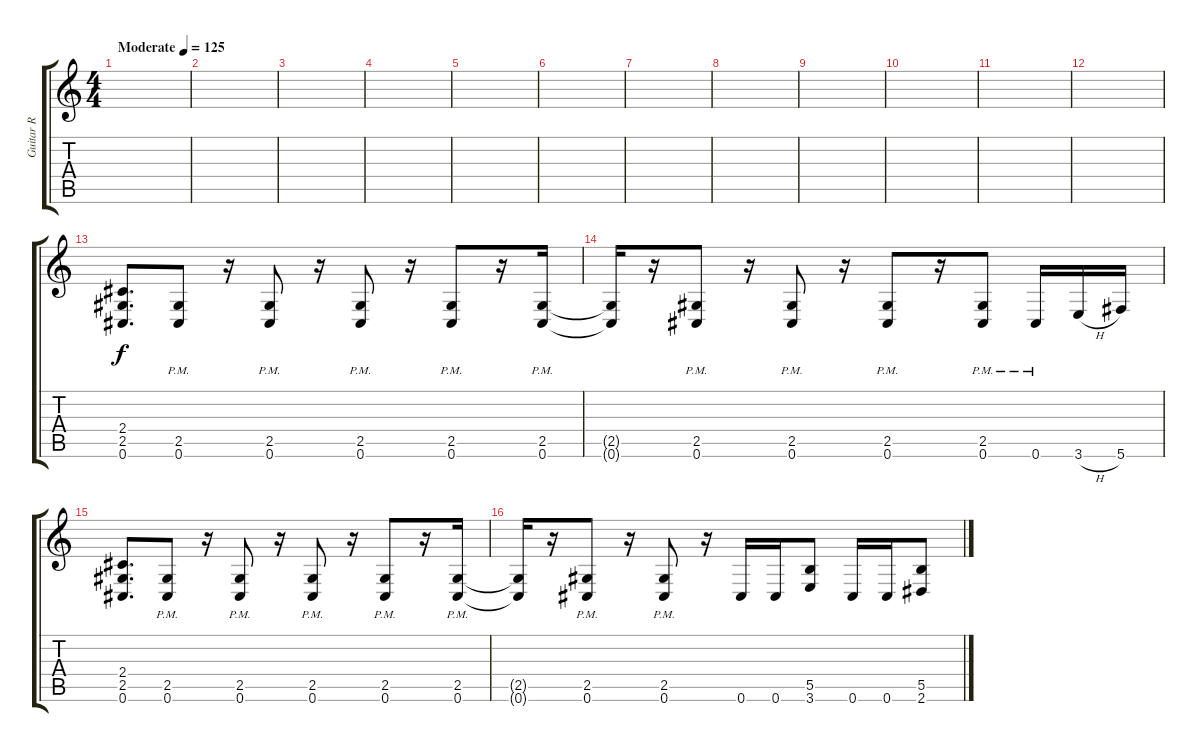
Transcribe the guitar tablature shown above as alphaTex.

\track ("Guitar R" "Guitar R") {instrument distortionguitar}
\staff {score tabs}
\tuning (Db4 Ab3 E3 B2 Gb2 Db2) {hide}
\ts (4 4)
\tempo (125 "Moderate")
\clef g2
\ks c
|
|
|
|
|
|
|
|
|
|
|
|
(2.4 2.5 0.6).8{d} (2.5{pm} 0.6{pm}).8 r.16 (2.5{pm} 0.6{pm}).8 r.16 (2.5{pm} 0.6{pm}).8 r.16 (2.5{pm} 0.6{pm}).8 r.16 (2.5{pm} 0.6{pm}).16 |
(2.5{t} 0.6{t}).16 r.16 (2.5{pm} 0.6{pm}).8 r.16 (2.5{pm} 0.6{pm}).8 r.16 (2.5{pm} 0.6{pm}).8 r.16 (2.5{pm} 0.6{pm}).8 0.6{pm}.16 3.6{h}.16 5.6.16 |
(2.4 2.5 0.6).8{d} (2.5{pm} 0.6{pm}).8 r.16 (2.5{pm} 0.6{pm}).8 r.16 (2.5{pm} 0.6{pm}).8 r.16 (2.5{pm} 0.6{pm}).8 r.16 (2.5{pm} 0.6{pm}).16 |
(2.5{t} 0.6{t}).16 r.16 (2.5{pm} 0.6{pm}).8 r.16 (2.5{pm} 0.6{pm}).8 r.16 0.6.16 0.6.16 (5.5 3.6).8 0.6.16 0.6.16 (5.5 2.6).8
